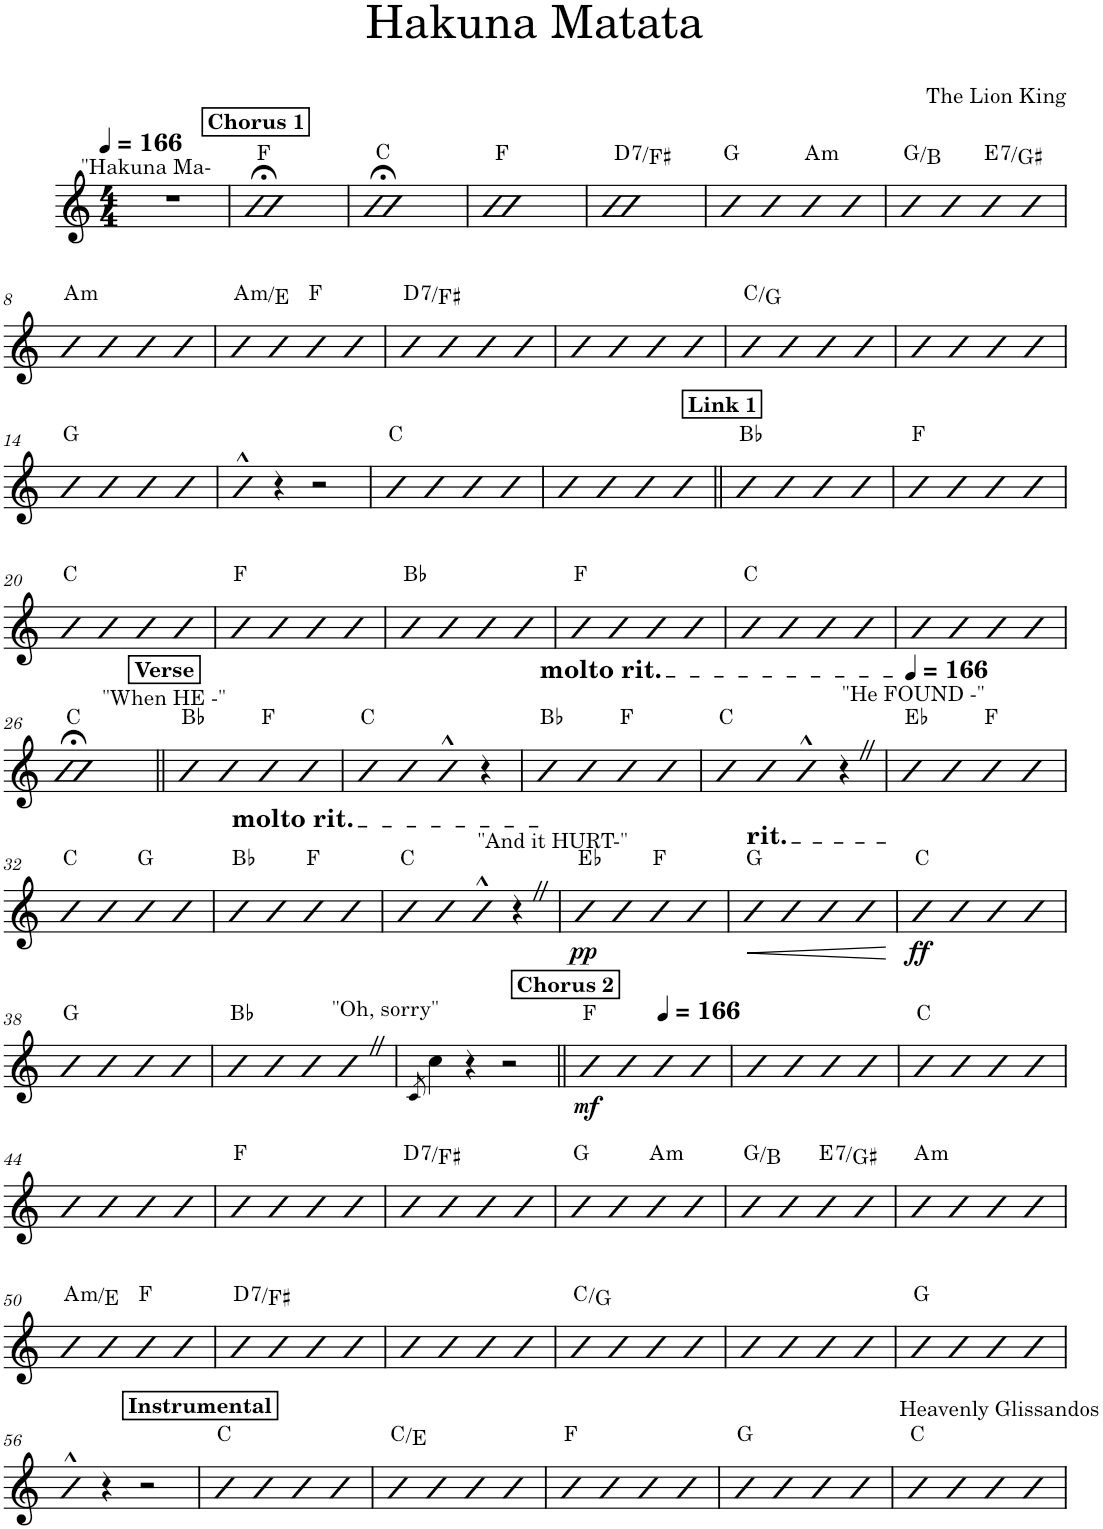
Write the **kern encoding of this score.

**kern	**dynam	**harte
*part1	*part1	*part1
*staff1	*staff1	*
*I"Piano	*	*
*I'Pno.	*	*
*clefG2	*	*
*k[]	*	*
*M4/4	*	*
*MM166	*	*
=1	=1	=1
!LO:TX:a:t="Hakuna Ma-	!	!
1r	.	.
!!LO:REH:place=s1:a:B:cj:t=Chorus 1
=2	=2	=2
1b;<	.	F:maj
=3	=3	=3
1b;<	.	C:maj
=4	=4	=4
1b	.	F:maj
=5	=5	=5
!	!	!LO:H:kt=7
1b	.	D:7/3
=6	=6	=6
4b	.	G:maj
4b	.	.
!	!	!LO:H:kt=m
4b	.	A:min
4b	.	.
=7	=7	=7
4b	.	G:maj/3
4b	.	.
!	!	!LO:H:kt=7
4b	.	E:7/3
4b	.	.
!!LO:LB:g=z
=8	=8	=8
!	!	!LO:H:kt=m
4b	.	A:min
4b	.	.
4b	.	.
4b	.	.
=9	=9	=9
!	!	!LO:H:kt=m
4b	.	A:min/5
4b	.	.
4b	.	F:maj
4b	.	.
=10	=10	=10
!	!	!LO:H:kt=7
4b	.	D:7/3
4b	.	.
4b	.	.
4b	.	.
=11	=11	=11
4b	.	.
4b	.	.
4b	.	.
4b	.	.
=12	=12	=12
4b	.	C:maj/5
4b	.	.
4b	.	.
4b	.	.
=13	=13	=13
4b	.	.
4b	.	.
4b	.	.
4b	.	.
!!LO:LB:g=z
=14	=14	=14
4b	.	G:maj
4b	.	.
4b	.	.
4b	.	.
=15	=15	=15
4b^^	.	.
4r	.	.
2r	.	.
=16	=16	=16
4b	.	C:maj
4b	.	.
4b	.	.
4b	.	.
=17	=17	=17
4b	.	.
4b	.	.
4b	.	.
4b	.	.
!!LO:REH:place=s1:a:B:cj:t=Link 1
=18||	=18||	=18||
4bn	.	Bb:maj
4b	.	.
4b	.	.
4b	.	.
=19	=19	=19
4b	.	F:maj
4b	.	.
4b	.	.
4b	.	.
!!LO:LB:g=z
=20	=20	=20
4b	.	C:maj
4b	.	.
4b	.	.
4b	.	.
=21	=21	=21
4b	.	F:maj
4b	.	.
4b	.	.
4b	.	.
=22	=22	=22
4bn	.	Bb:maj
4b	.	.
4b	.	.
4b	.	.
=23	=23	=23
4b	.	F:maj
4b	.	.
4b	.	.
4b	.	.
=24	=24	=24
4b	.	C:maj
4b	.	.
4b	.	.
4b	.	.
=25	=25	=25
4b	.	.
4b	.	.
4b	.	.
4b	.	.
!!LO:LB:g=z
=26	=26	=26
1b;<	.	C:maj
!!LO:REH:place=s1:a:B:cj:t=Verse
=27||	=27||	=27||
!LO:TX:a:t="When HE -"	!	!
4bn	.	Bb:maj
4b	.	.
4b	.	F:maj
4b	.	.
=28	=28	=28
4b	.	C:maj
4b	.	.
4b^^	.	.
4r	.	.
=29	=29	=29
!LO:TX:a:t=molto rit.	!	!
4bn	.	Bb:maj
4b	.	.
4b	.	F:maj
4b	.	.
=30	=30	=30
4b	.	C:maj
4b	.	.
4b^^	.	.
4r	.	.
=31	=31	=31
*MM166	*	*
!LO:TX:a:t="He FOUND -"	!	!
4bn	.	Eb:maj
4b	.	.
4b	.	F:maj
4b	.	.
!!LO:LB:g=z
=32	=32	=32
4b	.	C:maj
4b	.	.
4b	.	G:maj
4b	.	.
=33	=33	=33
!LO:TX:a:t=molto rit.	!	!
4bn	.	Bb:maj
4b	.	.
4b	.	F:maj
4b	.	.
=34	=34	=34
4b	.	C:maj
4b	.	.
4b^^	.	.
4r	.	.
=35	=35	=35
!LO:TX:a:t="And it HURT-"	!	!
!	!LO:DY:b	!
4bn	pp	Eb:maj
4b	.	.
4b	.	F:maj
4b	.	.
=36	=36	=36
!LO:TX:a:t=rit.	!	!
4b	.	G:maj
!	!LO:HP:b	!
4b	<	.
4b	.	.
4b	.	.
.	[	.
=37	=37	=37
!	!LO:DY:b	!
4b	ff	C:maj
4b	.	.
4b	.	.
4b	.	.
!!LO:LB:g=z
=38	=38	=38
4b	.	G:maj
4b	.	.
4b	.	.
4b	.	.
=39	=39	=39
4bn	.	Bb:maj
4b	.	.
4b	.	.
!LO:TX:a:t="Oh, sorry"	!	!
4bZ	.	.
=40	=40	=40
8qc/	.	.
4cc\	.	.
4r	.	.
2r	.	.
=41||	=41||	=41||
!!LO:REH:place=s1:a:B:cj:t=Chorus 2
*MM166	*	*
!	!LO:DY:b	!
4b	mf	F:maj
4b	.	.
4b	.	.
4b	.	.
=42	=42	=42
4b	.	.
4b	.	.
4b	.	.
4b	.	.
=43	=43	=43
4b	.	C:maj
4b	.	.
4b	.	.
4b	.	.
!!LO:LB:g=z
=44	=44	=44
4b	.	.
4b	.	.
4b	.	.
4b	.	.
=45	=45	=45
4b	.	F:maj
4b	.	.
4b	.	.
4b	.	.
=46	=46	=46
!	!	!LO:H:kt=7
4b	.	D:7/3
4b	.	.
4b	.	.
4b	.	.
=47	=47	=47
4b	.	G:maj
4b	.	.
!	!	!LO:H:kt=m
4b	.	A:min
4b	.	.
=48	=48	=48
4b	.	G:maj/3
4b	.	.
!	!	!LO:H:kt=7
4b	.	E:7/3
4b	.	.
=49	=49	=49
!	!	!LO:H:kt=m
4b	.	A:min
4b	.	.
4b	.	.
4b	.	.
!!LO:LB:g=z
=50	=50	=50
!	!	!LO:H:kt=m
4b	.	A:min/5
4b	.	.
4b	.	F:maj
4b	.	.
=51	=51	=51
!	!	!LO:H:kt=7
4b	.	D:7/3
4b	.	.
4b	.	.
4b	.	.
=52	=52	=52
4b	.	.
4b	.	.
4b	.	.
4b	.	.
=53	=53	=53
4b	.	C:maj/5
4b	.	.
4b	.	.
4b	.	.
=54	=54	=54
4b	.	.
4b	.	.
4b	.	.
4b	.	.
=55	=55	=55
4b	.	G:maj
4b	.	.
4b	.	.
4b	.	.
!!LO:LB:g=z
=56	=56	=56
4b^^	.	.
4r	.	.
2r	.	.
!!LO:REH:place=s1:a:B:cj:t=Instrumental
=57	=57	=57
4b	.	C:maj
4b	.	.
4b	.	.
4b	.	.
=58	=58	=58
4b	.	C:maj/3
4b	.	.
4b	.	.
4b	.	.
=59	=59	=59
4b	.	F:maj
4b	.	.
4b	.	.
4b	.	.
=60	=60	=60
4b	.	G:maj
4b	.	.
4b	.	.
4b	.	.
=61	=61	=61
!LO:TX:a:t=Heavenly Glissandos	!	!
4b	.	C:maj
4b	.	.
4b	.	.
4b	.	.
=	=	=
*-	*-	*-
